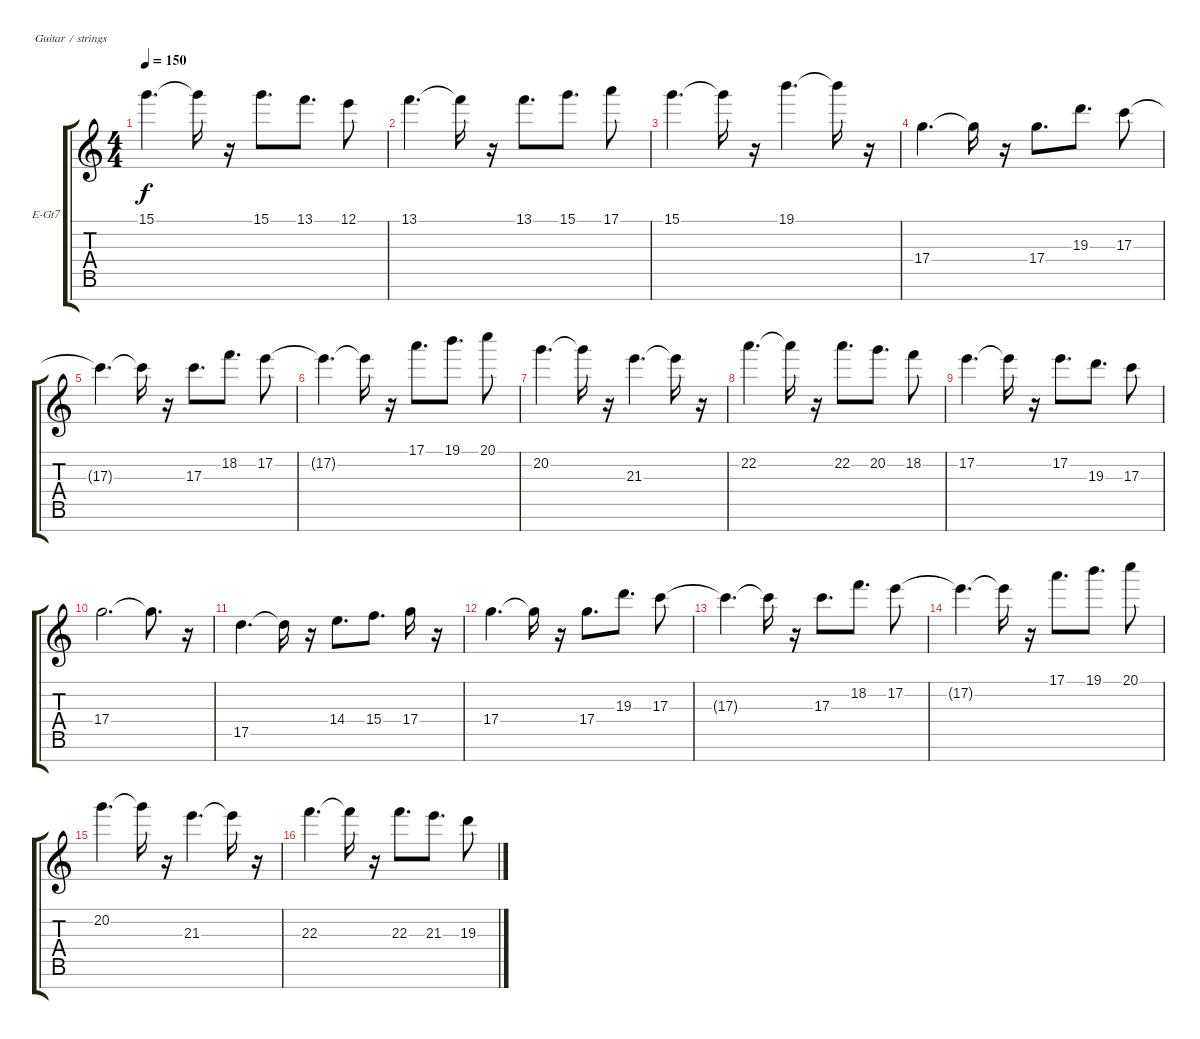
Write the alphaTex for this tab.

\defaultSystemsLayout 4
\bracketExtendMode groupsimilarinstruments
\firstSystemTrackNameOrientation horizontal
\otherSystemsTrackNameOrientation horizontal
\track ("Electric Guitar" "E-Gt7") {instrument overdrivenguitar}
\staff {score tabs}
\tuning (E4 B3 G3 D3 A2 E2 B1)
\ts (4 4)
\tempo 150
\clef g2
\ks c
15.1.4{d dy f} 15.1{t}.16 r.16 15.1.8{d} 13.1.8{d} 12.1.8 |
13.1.4{d} 13.1{t}.16 r.16 13.1.8{d} 15.1.8{d} 17.1.8 |
15.1.4{d} 15.1{t}.16 r.16 19.1.4{d} 19.1{t}.16 r.16 |
17.4.4{d} 17.4{t}.16 r.16 17.4.8{d} 19.3.8{d} 17.3.8 |
17.3{t}.4{d} 17.3{t}.16 r.16 17.3.8{d} 18.2.8{d} 17.2.8 |
17.2{t}.4{d} 17.2{t}.16 r.16 17.1.8{d} 19.1.8{d} 20.1.8 |
20.2.4{d} 20.2{t}.16 r.16 21.3.4{d} 21.3{t}.16 r.16 |
22.2.4{d} 22.2{t}.16 r.16 22.2.8{d} 20.2.8{d} 18.2.8 |
17.2.4{d} 17.2{t}.16 r.16 17.2.8{d} 19.3.8{d} 17.3.8 |
17.4.2{d} 17.4{t}.8{d} r.16 |
17.5.4{d} 17.5{t}.16 r.16 14.4.8{d} 15.4.8{d} 17.4.16 r.16 |
17.4.4{d} 17.4{t}.16 r.16 17.4.8{d} 19.3.8{d} 17.3.8 |
17.3{t}.4{d} 17.3{t}.16 r.16 17.3.8{d} 18.2.8{d} 17.2.8 |
17.2{t}.4{d} 17.2{t}.16 r.16 17.1.8{d} 19.1.8{d} 20.1.8 |
20.2.4{d} 20.2{t}.16 r.16 21.3.4{d} 21.3{t}.16 r.16 |
22.3.4{d} 22.3{t}.16 r.16 22.3.8{d} 21.3.8{d} 19.3.8
